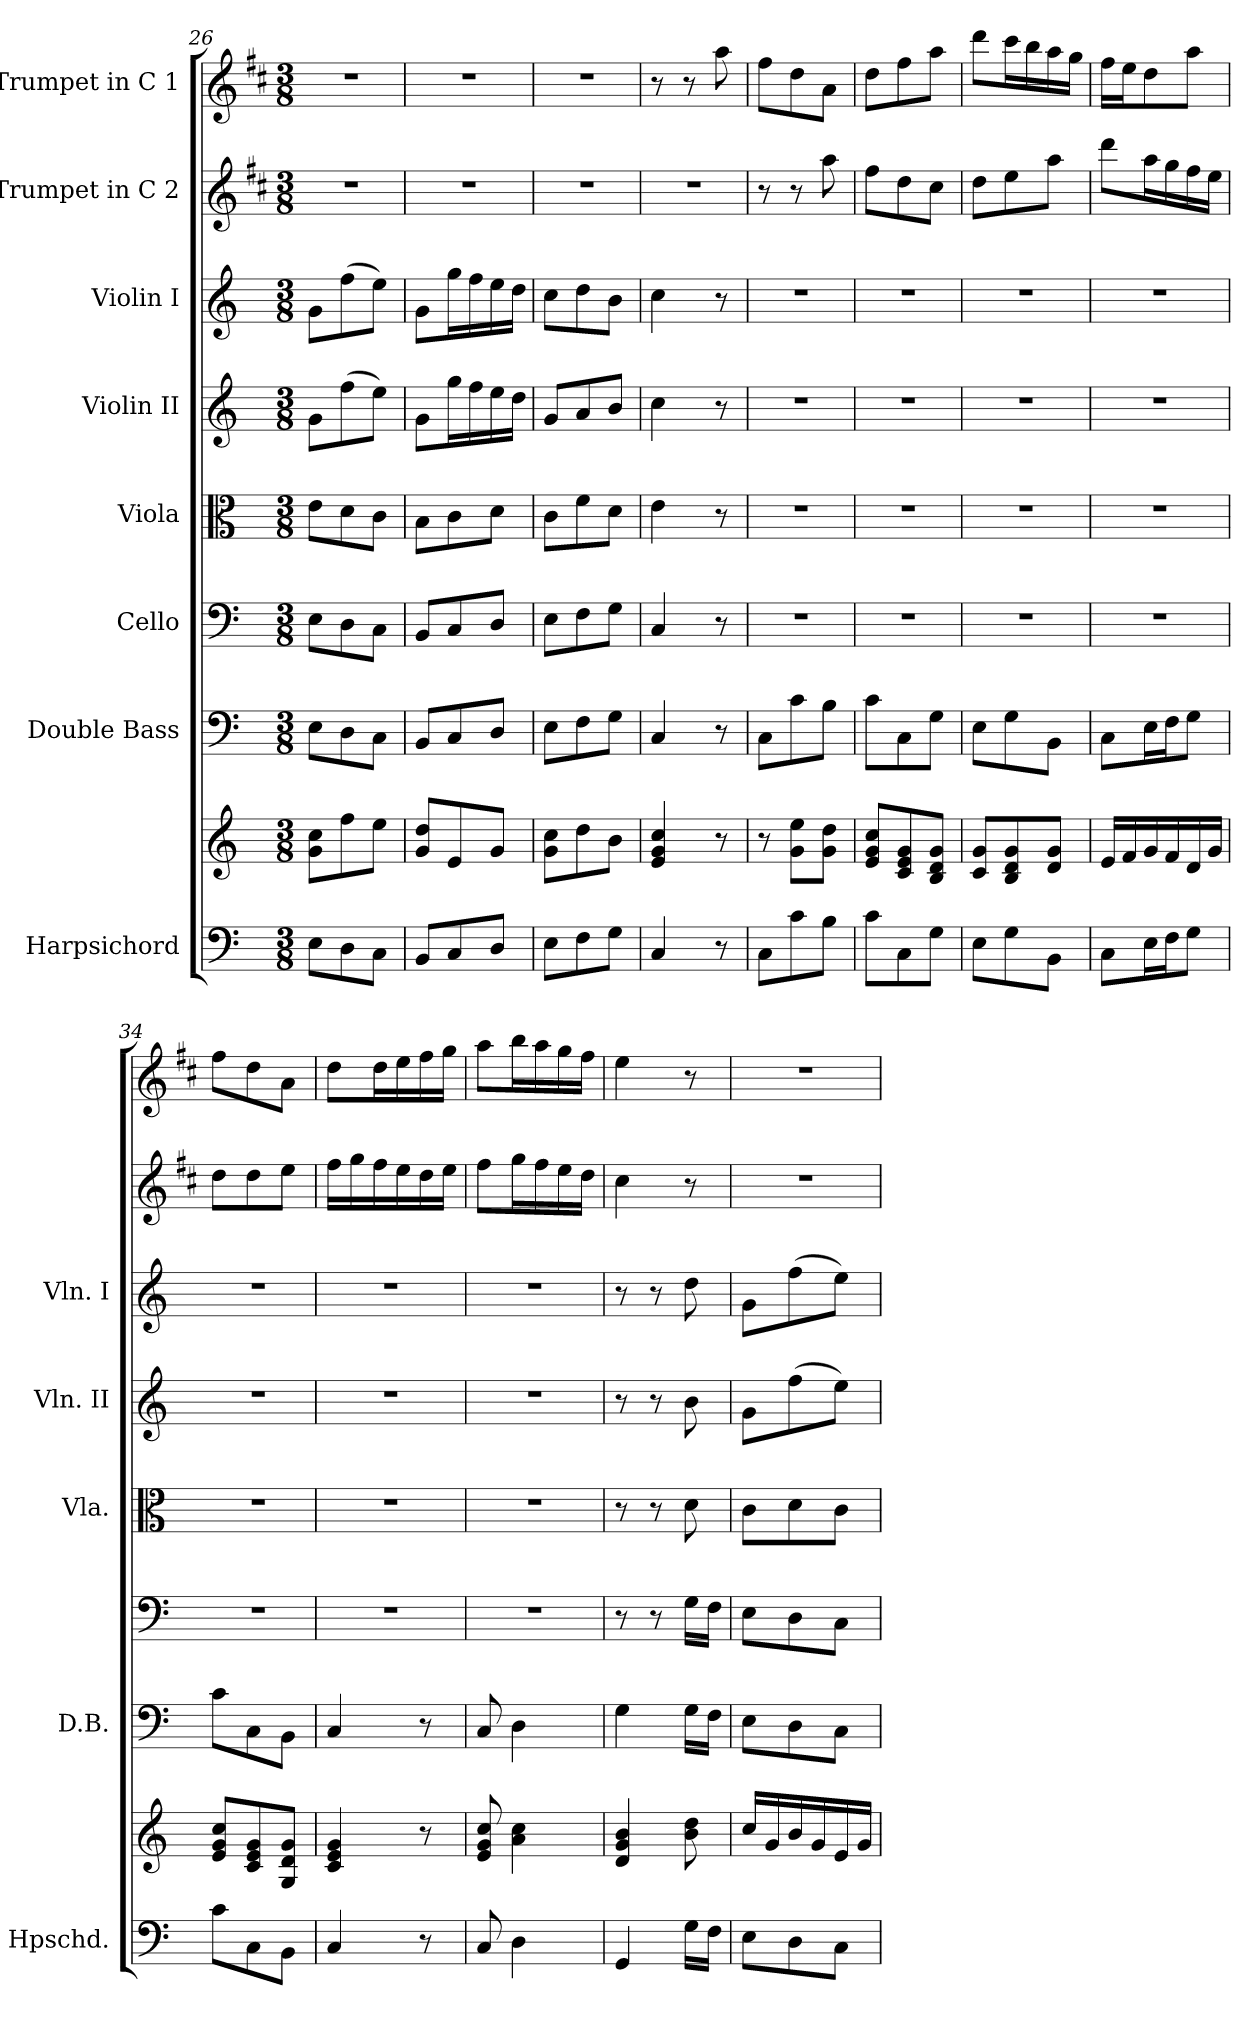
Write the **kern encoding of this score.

**kern	**kern	**kern	**kern	**kern	**kern	**kern	**kern	**kern
*part8	*part8	*part7	*part6	*part5	*part4	*part3	*part2	*part1
*staff9	*staff8	*staff7	*staff6	*staff5	*staff4	*staff3	*staff2	*staff1
*I"Harpsichord	*	*I"Double Bass	*I"Cello	*I"Viola	*I"Violin II	*I"Violin I	*I"Trumpet in C 2	*I"Trumpet in C 1
*I'Hpschd.	*	*I'D.B.	*	*I'Vla.	*I'Vln. II	*I'Vln. I	*	*
!!LO:PB:g=z
*clefF4	*clefG2	*clefF4	*clefF4	*clefC3	*clefG2	*clefG2	*clefG2	*clefG2
*	*	*ITrd7c12	*	*	*	*	*ITrd1c2	*ITrd1c2
*k[]	*k[]	*k[]	*k[]	*k[]	*k[]	*k[]	*k[]	*k[]
*M3/8	*M3/8	*M3/8	*M3/8	*M3/8	*M3/8	*M3/8	*M3/8	*M3/8
=26	=26	=26	=26	=26	=26	=26	=26	=26
8E\L	8g\ 8cc\L	8EE\L	8E\L	8e\L	8g\L	8g\L	4.r	4.r
8D\	8ff\	8DD\	8D\	8d\	(>8ff\	(>8ff\	.	.
8C\J	8ee\J	8CC\J	8C\J	8c\J	8ee\J)	8ee\J)	.	.
=27	=27	=27	=27	=27	=27	=27	=27	=27
8BB/L	8g/ 8dd/L	8BBB/L	8BB/L	8B\L	8g\L	8g\L	4.r	4.r
8C/	8e/	8CC/	8C/	8c\	16gg\L	16gg\L	.	.
.	.	.	.	.	16ff\	16ff\	.	.
8D/J	8g/J	8DD/J	8D/J	8d\J	16ee\	16ee\	.	.
.	.	.	.	.	16dd\JJ	16dd\JJ	.	.
=28	=28	=28	=28	=28	=28	=28	=28	=28
8E\L	8g\ 8cc\L	8EE\L	8E\L	8c\L	8g/L	8cc\L	4.r	4.r
8F\	8dd\	8FF\	8F\	8f\	8a/	8dd\	.	.
8G\J	8b\J	8GG\J	8G\J	8d\J	8b/J	8b\J	.	.
!!LO:PB:g=z
=29	=29	=29	=29	=29	=29	=29	=29	=29
4C/	4e/ 4g/ 4cc/	4CC/	4C/	4e\	4cc\	4cc\	4.r	8r
.	.	.	.	.	.	.	.	8r
8r	8r	8r	8r	8r	8r	8r	.	8gg\
=30	=30	=30	=30	=30	=30	=30	=30	=30
8C\L	8r	8CC\L	4.r	4.r	4.r	4.r	8r	8ee\L
8c\	8g\ 8ee\L	8C\	.	.	.	.	8r	8cc\
8B\J	8g\ 8dd\J	8BB\J	.	.	.	.	8gg\	8g\J
=31	=31	=31	=31	=31	=31	=31	=31	=31
8c\L	8e/ 8g/ 8cc/L	8C\L	4.r	4.r	4.r	4.r	8ee\L	8cc\L
8C\	8c/ 8e/ 8g/	8CC\	.	.	.	.	8cc\	8ee\
8G\J	8B/ 8d/ 8g/J	8GG\J	.	.	.	.	8b\J	8gg\J
=32	=32	=32	=32	=32	=32	=32	=32	=32
8E\L	8c/ 8g/L	8EE\L	4.r	4.r	4.r	4.r	8cc\L	8ccc\L
8G\	8B/ 8d/ 8g/	8GG\	.	.	.	.	8dd\	16bb\L
.	.	.	.	.	.	.	.	16aa\
8BB\J	8d/ 8g/J	8BBB\J	.	.	.	.	8gg\J	16gg\
.	.	.	.	.	.	.	.	16ff\JJ
=33	=33	=33	=33	=33	=33	=33	=33	=33
8C\L	16e/LL	8CC\L	4.r	4.r	4.r	4.r	8ccc\L	16ee\LL
.	16f/	.	.	.	.	.	.	16dd\J
16E\L	16g/	16EE\L	.	.	.	.	16gg\L	8cc\
16F\J	16f/	16FF\J	.	.	.	.	16ff\	.
8G\J	16d/	8GG\J	.	.	.	.	16ee\	8gg\J
.	16g/JJ	.	.	.	.	.	16dd\JJ	.
=34	=34	=34	=34	=34	=34	=34	=34	=34
8c\L	8e/ 8g/ 8cc/L	8C\L	4.r	4.r	4.r	4.r	8cc\L	8ee\L
8C\	8c/ 8e/ 8g/	8CC\	.	.	.	.	8cc\	8cc\
8BB\J	8G/ 8d/ 8g/J	8BBB\J	.	.	.	.	8dd\J	8g\J
=35	=35	=35	=35	=35	=35	=35	=35	=35
4C/	4c/ 4e/ 4g/	4CC/	4.r	4.r	4.r	4.r	16ee\LL	8cc\L
.	.	.	.	.	.	.	16ff\	.
.	.	.	.	.	.	.	16ee\	16cc\L
.	.	.	.	.	.	.	16dd\	16dd\
8r	8r	8r	.	.	.	.	16cc\	16ee\
.	.	.	.	.	.	.	16dd\JJ	16ff\JJ
!!LO:PB:g=z
=36	=36	=36	=36	=36	=36	=36	=36	=36
8C/	8e/ 8g/ 8cc/	8CC/	4.r	4.r	4.r	4.r	8ee\L	8gg\L
4D\	4a\ 4cc\	4DD\	.	.	.	.	16ff\L	16aa\L
.	.	.	.	.	.	.	16ee\	16gg\
.	.	.	.	.	.	.	16dd\	16ff\
.	.	.	.	.	.	.	16cc\JJ	16ee\JJ
=37	=37	=37	=37	=37	=37	=37	=37	=37
4GG/	4d/ 4g/ 4b/	4GG\	8r	8r	8r	8r	4b\	4dd\
.	.	.	8r	8r	8r	8r	.	.
16G\LL	8b\ 8dd\	16GG\LL	16G\LL	8d\	8b\	8dd\	8r	8r
16F\JJ	.	16FF\JJ	16F\JJ	.	.	.	.	.
!!LO:PB:g=z
=38	=38	=38	=38	=38	=38	=38	=38	=38
8E\L	16cc/LL	8EE\L	8E\L	8c\L	8g\L	8g\L	4.r	4.r
.	16g/	.	.	.	.	.	.	.
8D\	16b/	8DD\	8D\	8d\	(>8ff\	(>8ff\	.	.
.	16g/	.	.	.	.	.	.	.
8C\J	16e/	8CC\J	8C\J	8c\J	8ee\J)	8ee\J)	.	.
.	16g/JJ	.	.	.	.	.	.	.
=	=	=	=	=	=	=	=	=
*-	*-	*-	*-	*-	*-	*-	*-	*-
